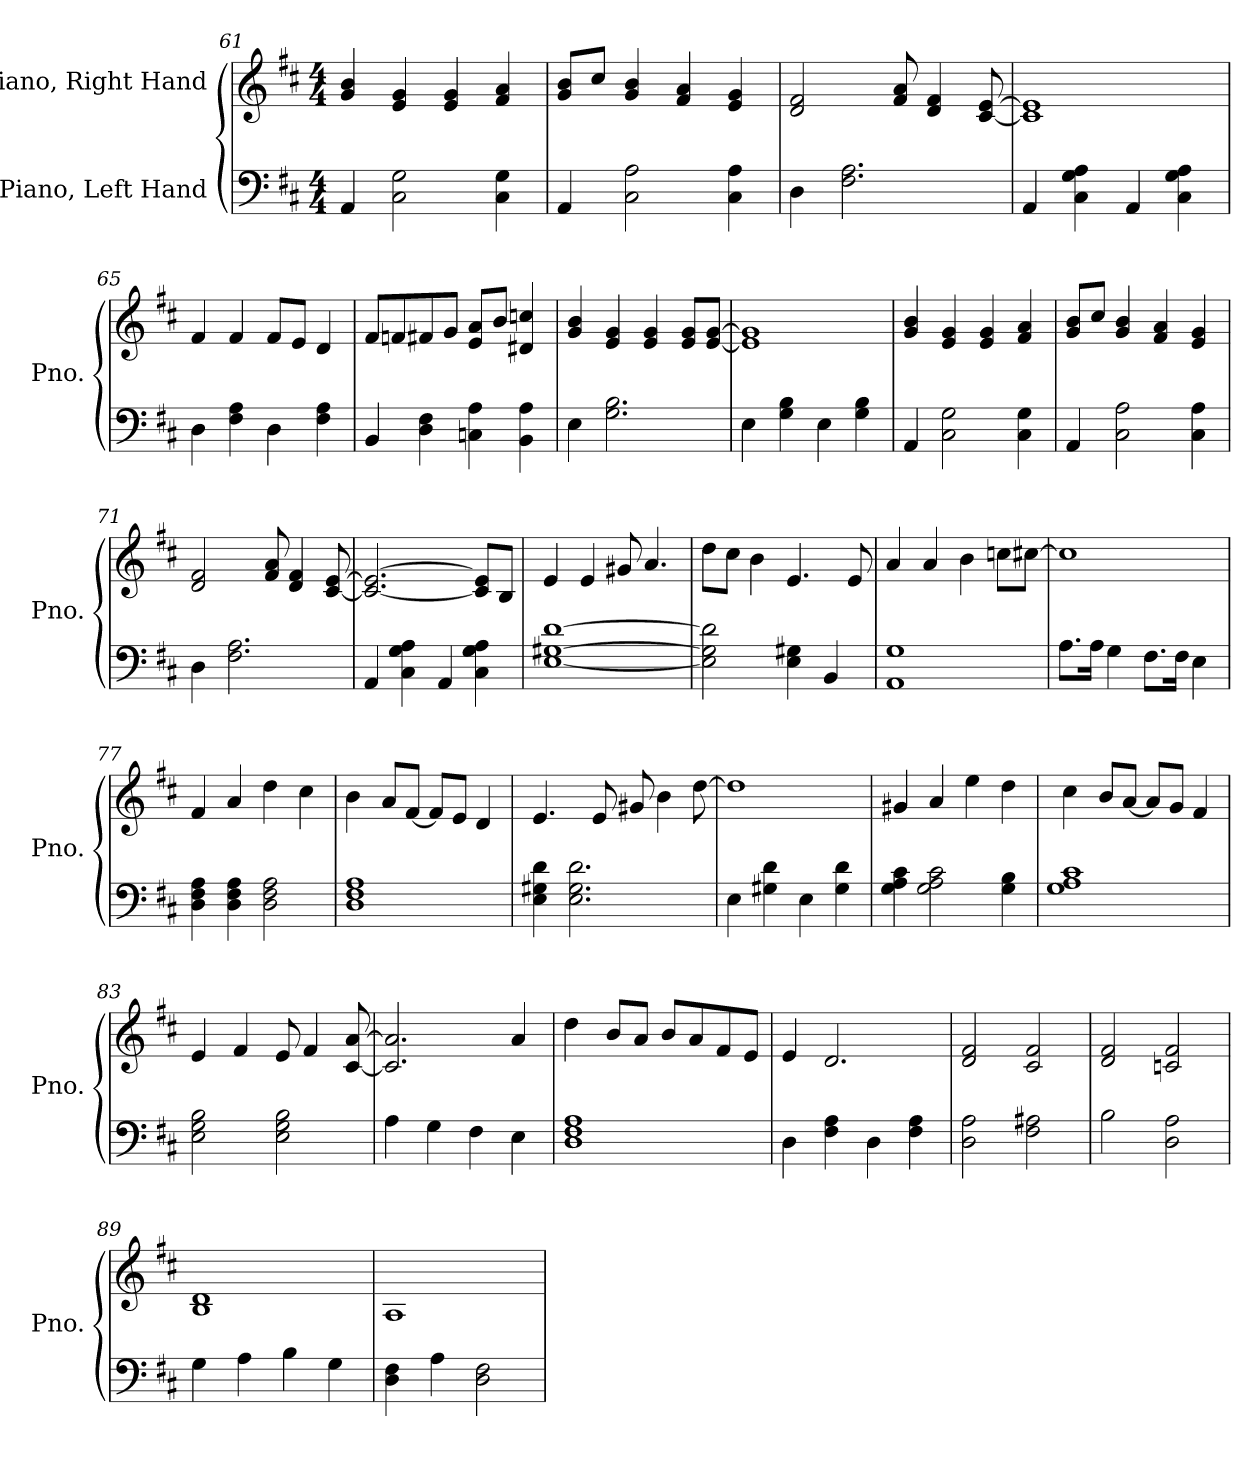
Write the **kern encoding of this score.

**kern	**kern
*part2	*part1
*staff2	*staff1
*I"Piano, Left Hand	*I"Piano, Right Hand
*I'Pno.	*I'Pno.
*clefF4	*clefG2
*k[f#c#]	*k[f#c#]
*M4/4	*M4/4
=61	=61
4AA/	4g/ 4b/
2C#\ 2G\	4e/ 4g/
.	4e/ 4g/
4C#\ 4G\	4f#/ 4a/
=62	=62
4AA/	8g/ 8b/L
.	8cc#/J
2C#\ 2A\	4g/ 4b/
.	4f#/ 4a/
4C#\ 4A\	4e/ 4g/
=63	=63
4D\	2d/ 2f#/
2.F#\ 2.A\	.
.	8f#/ 8a/
.	4d/ 4f#/
.	[8c#/ [8e/
=64	=64
4AA/	1c#] 1e]
4C#\ 4G\ 4A\	.
4AA/	.
4C#\ 4G\ 4A\	.
=65	=65
4D\	4f#/
4F#\ 4A\	4f#/
4D\	8f#/L
.	8e/J
4F#\ 4A\	4d/
!!LO:LB:g=z
=66	=66
4BB/	8f#/L
.	8fn/
4D\ 4F#\	8f#X/
.	8g/J
4Cn\ 4A\	8e/ 8a/L
.	8b/J
4BB\ 4A\	4d#X/ 4ccn/
=67	=67
4E\	4g/ 4b/
2.G\ 2.B\	4e/ 4g/
.	4e/ 4g/
.	8e/ 8g/L
.	[8e/ [8g/J
=68	=68
4E\	1e] 1g]
4G\ 4B\	.
4E\	.
4G\ 4B\	.
=69	=69
4AA/	4g/ 4b/
2C#\ 2G\	4e/ 4g/
.	4e/ 4g/
4C#\ 4G\	4f#/ 4a/
=70	=70
4AA/	8g/ 8b/L
.	8cc#/J
2C#\ 2A\	4g/ 4b/
.	4f#/ 4a/
4C#\ 4A\	4e/ 4g/
=71	=71
4D\	2d/ 2f#/
2.F#\ 2.A\	.
.	8f#/ 8a/
.	4d/ 4f#/
.	[8c#/ [8e/
!!LO:PB:g=z
=72	=72
4AA/	2.c#/_ 2.e/_
4C#\ 4G\ 4A\	.
4AA/	.
4C#\ 4G\ 4A\	8c#/] 8e/]L
.	8B/J
=73	=73
[1E [1G#X [1d	4e/
.	4e/
.	8g#X/
.	4.a/
=74	=74
2E\] 2G#\] 2d\]	8dd\L
.	8cc#\J
.	4b\
4E\ 4G#X\	4.e/
4BB/	.
.	8e/
=75	=75
1AA 1G	4a/
.	4a/
.	4b\
.	8ccn\L
.	[8cc#X\J
=76	=76
8.A\L	1cc#]
16A\Jk	.
4G\	.
8.F#\L	.
16F#\Jk	.
4E\	.
=77	=77
4D\ 4F#\ 4A\	4f#/
4D\ 4F#\ 4A\	4a/
2D\ 2F#\ 2A\	4dd\
.	4cc#\
!!LO:LB:g=z
=78	=78
1D 1F# 1A	4b\
.	8a/L
.	[8f#/J
.	8f#/L]
.	8e/J
.	4d/
=79	=79
4E\ 4G#X\ 4d\	4.e/
2.E\ 2.G#\ 2.d\	.
.	8e/
.	8g#X/
.	4b\
.	[8dd\
=80	=80
4E\	1dd]
4G#X\ 4d\	.
4E\	.
4G#\ 4d\	.
=81	=81
4G\ 4A\ 4c#\	4g#X/
2G\ 2A\ 2c#\	4a/
.	4ee\
4G\ 4B\	4dd\
=82	=82
1G 1A 1c#	4cc#\
.	8b/L
.	[8a/J
.	8a/L]
.	8g/J
.	4f#/
=83	=83
2E\ 2G\ 2B\	4e/
.	4f#/
2E\ 2G\ 2B\	8e/
.	4f#/
.	[8c#/ [8a/
!!LO:LB:g=z
=84	=84
4A\	2.c#/] 2.a/]
4G\	.
4F#\	.
4E\	4a/
=85	=85
1D 1F# 1A	4dd\
.	8b/L
.	8a/J
.	8b/L
.	8a/
.	8f#/
.	8e/J
=86	=86
4D\	4e/
4F#\ 4A\	2.d/
4D\	.
4F#\ 4A\	.
=87	=87
2D\ 2A\	2d/ 2f#/
2F#\ 2A#X\	2c#/ 2f#/
=88	=88
2B\	2d/ 2f#/
2D\ 2A\	2cn/ 2f#/
=89	=89
4G\	1B 1d
4A\	.
4B\	.
4G\	.
=90	=90
4D\ 4F#\	1A
4A\	.
2D\ 2F#\	.
=	=
*-	*-
